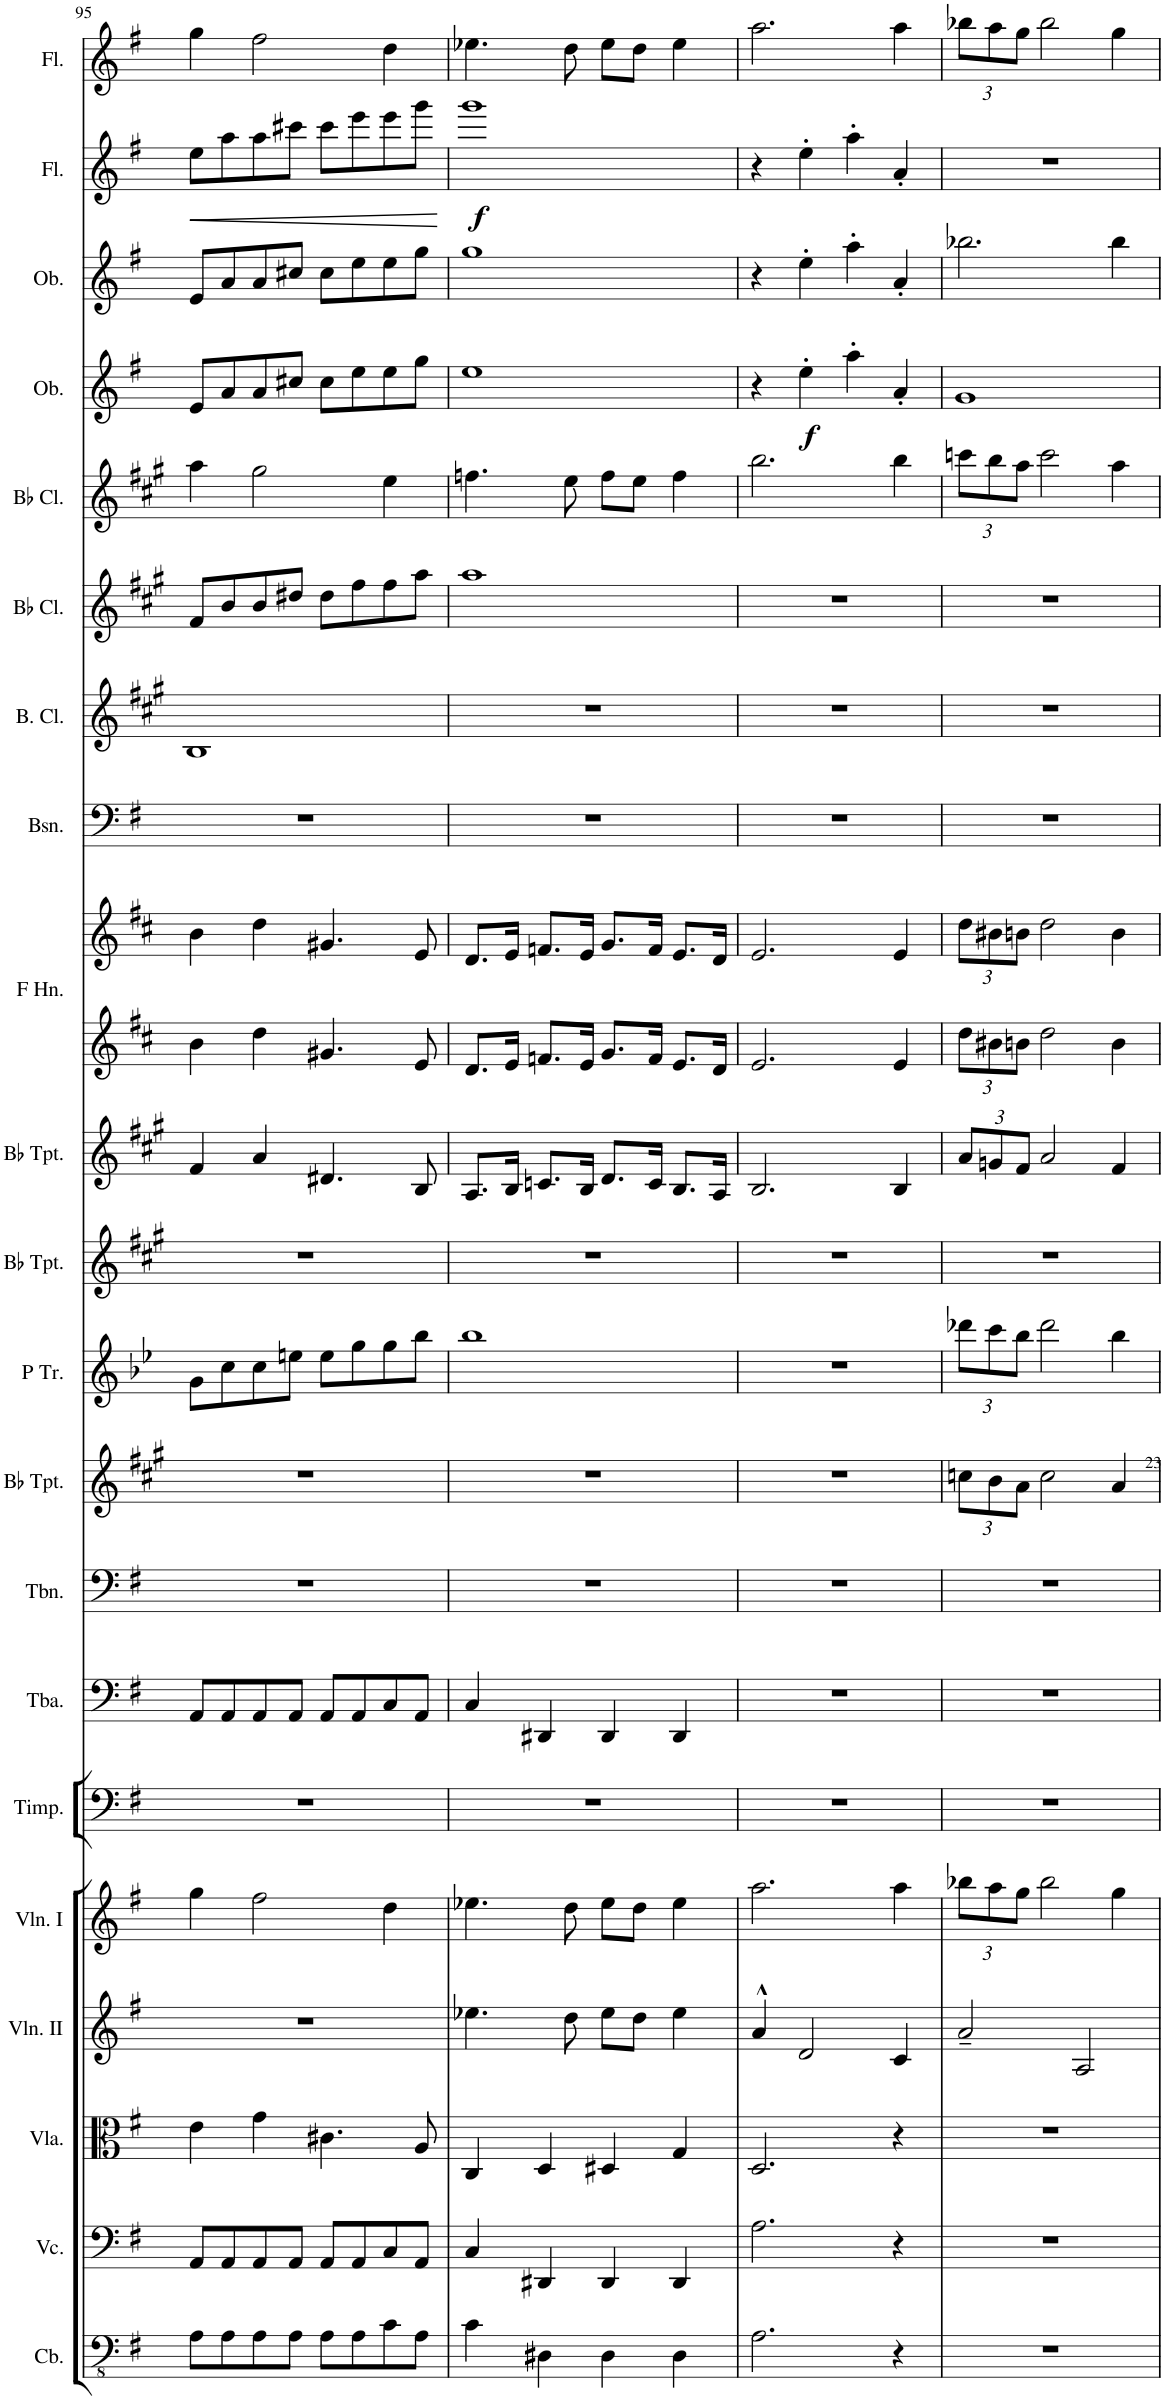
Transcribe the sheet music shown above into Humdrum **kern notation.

**kern	**kern	**kern	**kern	**kern	**kern	**kern	**kern	**kern	**kern	**kern	**kern	**kern	**kern	**kern	**kern	**kern	**kern	**kern	**dynam	**kern	**kern	**dynam	**kern
*part21	*part20	*part19	*part18	*part17	*part16	*part15	*part14	*part13	*part12	*part11	*part10	*part9	*part9	*part8	*part7	*part6	*part5	*part4	*part4	*part3	*part2	*part2	*part1
*staff22	*staff21	*staff20	*staff19	*staff18	*staff17	*staff16	*staff15	*staff14	*staff13	*staff12	*staff11	*staff10	*staff9	*staff8	*staff7	*staff6	*staff5	*staff4	*staff4	*staff3	*staff2	*staff2	*staff1
*I"Contrabasses	*I"Violoncellos	*I"Violas	*I"Violins II	*I"Violins I	*I"Timpani	*I"Tuba	*I"Trombone	*I"Trumpet 2	*I"Piccolo Trumpet	*I"Bb Trumpet	*I"Trumpet 1	*I"Horns in F	*	*I"Bassoons	*I"Bass Clarinet	*I"Clarinet 2	*I"Clarinet 1	*I"Oboe 2	*	*I"Oboe 1	*I"Flute 2	*	*I"Flute 1
*I'Cb.	*I'Vc.	*I'Vla.	*I'Vln. II	*I'Vln. I	*I'Timp.	*I'Tba.	*I'Tbn.	*	*I'P Tr.	*I'Bb Tpt.	*	*	*	*I'Bsn.	*I'B. Cl.	*	*	*I'Ob.	*	*I'Ob.	*I'Fl.	*	*I'Fl.
!!LO:PB:g=z
*clefFv4	*clefF4	*clefC3	*clefG2	*clefG2	*clefF4	*clefF4	*clefF4	*clefG2	*clefG2	*clefG2	*clefG2	*clefG2	*clefG2	*clefF4	*clefG2	*clefG2	*clefG2	*clefG2	*	*clefG2	*clefG2	*	*clefG2
*Trd7c12	*	*	*	*	*	*	*	*Trd1c2	*Trd2c3	*Trd1c2	*Trd1c2	*Trd4c7	*Trd4c7	*	*Trd8c14	*Trd1c2	*Trd1c2	*	*	*	*	*	*
*k[f#]	*k[f#]	*k[f#]	*k[f#]	*k[f#]	*k[f#]	*k[f#]	*k[f#]	*k[f#c#g#]	*k[b-e-]	*k[f#c#g#]	*k[f#c#g#]	*k[f#c#]	*k[f#c#]	*k[f#]	*k[f#c#g#]	*k[f#c#g#]	*k[f#c#g#]	*k[f#]	*	*k[f#]	*k[f#]	*	*k[f#]
*M4/4	*M4/4	*M4/4	*M4/4	*M4/4	*M4/4	*M4/4	*M4/4	*M4/4	*M4/4	*M4/4	*M4/4	*M4/4	*M4/4	*M4/4	*M4/4	*M4/4	*M4/4	*M4/4	*	*M4/4	*M4/4	*	*M4/4
=95	=95	=95	=95	=95	=95	=95	=95	=95	=95	=95	=95	=95	=95	=95	=95	=95	=95	=95	=95	=95	=95	=95	=95
!	!	!	!	!	!	!	!	!	!	!	!	!	!	!	!	!	!	!	!	!	!	!LO:HP:b	!
8AA\L	8AA/L	4e\	1r	4gg\	1r	8AA/L	1r	1r	8g\L	1r	4f#/	4b\	4b\	1r	1B	8f#/L	4aa\	8e/L	.	8e/L	8ee\L	<	4gg\
8AA\	8AA/	.	.	.	.	8AA/	.	.	8cc\	.	.	.	.	.	.	8b/	.	8a/	.	8a/	8aa\	.	.
8AA\	8AA/	4g\	.	2ff#\	.	8AA/	.	.	8cc\	.	4a/	4dd\	4dd\	.	.	8b/	2gg#\	8a/	.	8a/	8aa\	.	2ff#\
8AA\J	8AA/J	.	.	.	.	8AA/J	.	.	8een\J	.	.	.	.	.	.	8dd#X/J	.	8cc#X/J	.	8cc#X/J	8ccc#X\J	.	.
8AA\L	8AA/L	4.c#X\	.	.	.	8AA/L	.	.	8ee\L	.	4.d#X/	4.g#X/	4.g#X/	.	.	8dd#\L	.	8cc#\L	.	8cc#\L	8ccc#\L	.	.
8AA\	8AA/	.	.	.	.	8AA/	.	.	8gg\	.	.	.	.	.	.	8ff#\	.	8ee\	.	8ee\	8eee\	.	.
8C\	8C/	.	.	4dd\	.	8C/	.	.	8gg\	.	.	.	.	.	.	8ff#\	4ee\	8ee\	.	8ee\	8eee\	.	4dd\
8AA\J	8AA/J	8A/	.	.	.	8AA/J	.	.	8bb-\J	.	8B/	8e/	8e/	.	.	8aa\J	.	8gg\J	.	8gg\J	8ggg\J	.	.
.	.	.	.	.	.	.	.	.	.	.	.	.	.	.	.	.	.	.	.	.	.	[	.
=96	=96	=96	=96	=96	=96	=96	=96	=96	=96	=96	=96	=96	=96	=96	=96	=96	=96	=96	=96	=96	=96	=96	=96
!	!	!	!	!	!	!	!	!	!	!	!	!	!	!	!	!	!	!	!	!	!	!LO:DY:b	!
4C\	4C/	4C/	4.ee-X\	4.ee-X\	1r	4C/	1r	1r	1bb-	1r	8.A/L	8.d/L	8.d/L	1r	1r	1aa	4.ffn\	1ee	.	1gg	1ggg	f	4.ee-X\
.	.	.	.	.	.	.	.	.	.	.	16B/Jk	16e/Jk	16e/Jk	.	.	.	.	.	.	.	.	.	.
4DD#X\	4DD#X/	4D/	.	.	.	4DD#X/	.	.	.	.	8.cn/L	8.fn/L	8.fn/L	.	.	.	.	.	.	.	.	.	.
.	.	.	8dd\	8dd\	.	.	.	.	.	.	.	.	.	.	.	.	8ee\	.	.	.	.	.	8dd\
.	.	.	.	.	.	.	.	.	.	.	16B/Jk	16e/Jk	16e/Jk	.	.	.	.	.	.	.	.	.	.
4DD#\	4DD#/	4D#X/	8ee-\L	8ee-\L	.	4DD#/	.	.	.	.	8.d/L	8.g/L	8.g/L	.	.	.	8ff\L	.	.	.	.	.	8ee-\L
.	.	.	8dd\J	8dd\J	.	.	.	.	.	.	.	.	.	.	.	.	8ee\J	.	.	.	.	.	8dd\J
.	.	.	.	.	.	.	.	.	.	.	16c/Jk	16f/Jk	16f/Jk	.	.	.	.	.	.	.	.	.	.
4DD#\	4DD#/	4G/	4ee-\	4ee-\	.	4DD#/	.	.	.	.	8.B/L	8.e/L	8.e/L	.	.	.	4ff\	.	.	.	.	.	4ee-\
.	.	.	.	.	.	.	.	.	.	.	16A/Jk	16d/Jk	16d/Jk	.	.	.	.	.	.	.	.	.	.
=97	=97	=97	=97	=97	=97	=97	=97	=97	=97	=97	=97	=97	=97	=97	=97	=97	=97	=97	=97	=97	=97	=97	=97
2.AA\	2.A\	2.D/	4a^^/	2.aa\	1r	1r	1r	1r	1r	1r	2.B/	2.e/	2.e/	1r	1r	1r	2.bb\	4r	.	4r	4r	.	2.aa\
!	!	!	!	!	!	!	!	!	!	!	!	!	!	!	!	!	!	!	!LO:DY:b	!	!	!	!
.	.	.	2d/	.	.	.	.	.	.	.	.	.	.	.	.	.	.	4ee'\	f	4ee'\	4ee'\	.	.
.	.	.	.	.	.	.	.	.	.	.	.	.	.	.	.	.	.	4aa'\	.	4aa'\	4aa'\	.	.
4r	4r	4r	4c/	4aa\	.	.	.	.	.	.	4B/	4e/	4e/	.	.	.	4bb\	4a'/	.	4a'/	4a'/	.	4aa\
=98	=98	=98	=98	=98	=98	=98	=98	=98	=98	=98	=98	=98	=98	=98	=98	=98	=98	=98	=98	=98	=98	=98	=98
*	*	*	*	*Xbrackettup	*	*	*	*Xbrackettup	*Xbrackettup	*	*Xbrackettup	*Xbrackettup	*Xbrackettup	*	*	*	*Xbrackettup	*	*	*	*	*	*Xbrackettup
1r	1r	1r	2a~/	12bb-X\L	1r	1r	1r	12ccn\L	12ddd-X\L	1r	12a/L	12dd\L	12dd\L	1r	1r	1r	12cccn\L	1g	.	2.bb-X\	1r	.	12bb-X\L
.	.	.	.	12aa\	.	.	.	12b\	12ccc\	.	12gn/	12b#X\	12b#X\	.	.	.	12bb\	.	.	.	.	.	12aa\
.	.	.	.	12gg\J	.	.	.	12a\J	12bb-\J	.	12f#/J	12bn\J	12bn\J	.	.	.	12aa\J	.	.	.	.	.	12gg\J
.	.	.	.	2bb-\	.	.	.	2cc\	2ddd-\	.	2a/	2dd\	2dd\	.	.	.	2ccc\	.	.	.	.	.	2bb-\
.	.	.	2A/	.	.	.	.	.	.	.	.	.	.	.	.	.	.	.	.	.	.	.	.
.	.	.	.	4gg\	.	.	.	4a/	4bb-\	.	4f#/	4b\	4b\	.	.	.	4aa\	.	.	4bb-\	.	.	4gg\
=	=	=	=	=	=	=	=	=	=	=	=	=	=	=	=	=	=	=	=	=	=	=	=
*-	*-	*-	*-	*-	*-	*-	*-	*-	*-	*-	*-	*-	*-	*-	*-	*-	*-	*-	*-	*-	*-	*-	*-
